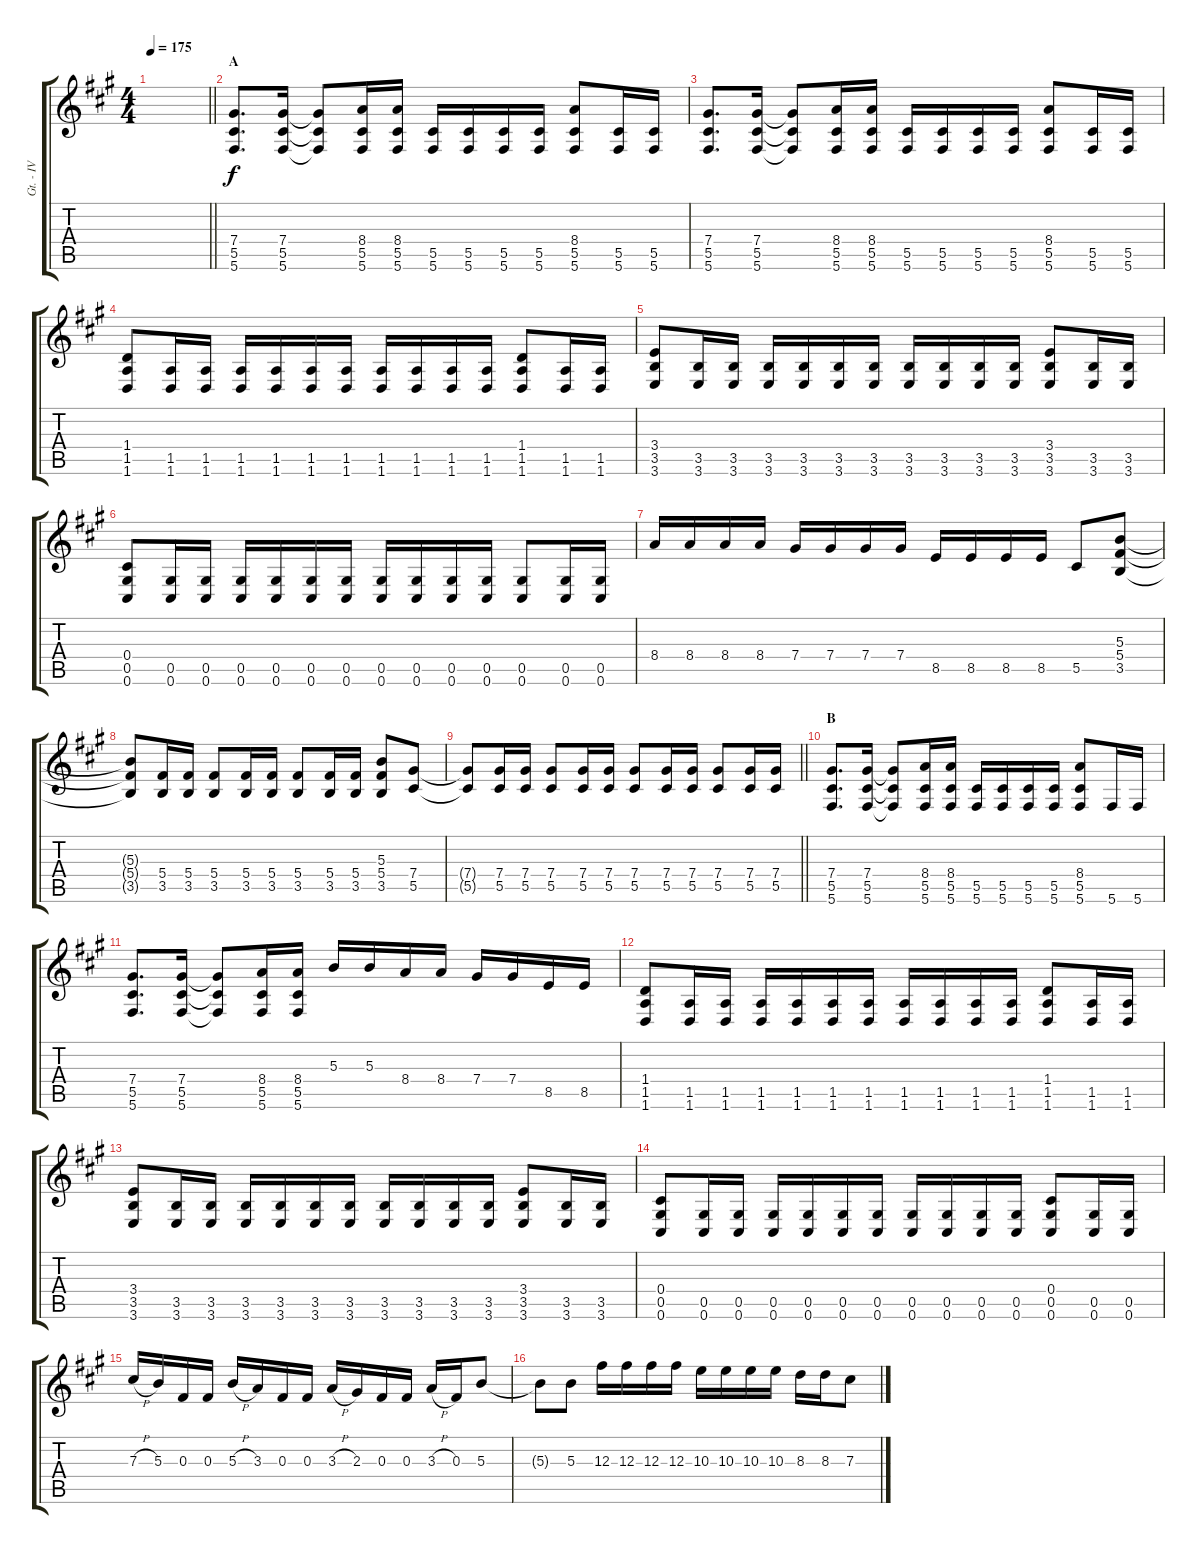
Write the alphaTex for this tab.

\track ("Gt. - IV" "Gt. - IV") {instrument distortionguitar}
\staff {score tabs}
\tuning (Eb4 Bb3 Gb3 Db3 Ab2 Db2) {hide}
\ts (4 4)
\tempo 175
\clef g2
\barLineRight lightlight
\ks f#minor
|
\section ("" "A")
(7.4 5.5 5.6).8{d volume 13} (7.4 5.5 5.6).16 (7.4{t} 5.5{t} 5.6{t}).8 (8.4 5.5 5.6).16 (8.4 5.5 5.6).16 (5.5 5.6).16 (5.5 5.6).16 (5.5 5.6).16 (5.5 5.6).16 (8.4 5.5 5.6).8 (5.5 5.6).16 (5.5 5.6).16 |
(7.4 5.5 5.6).8{d} (7.4 5.5 5.6).16 (7.4{t} 5.5{t} 5.6{t}).8 (8.4 5.5 5.6).16 (8.4 5.5 5.6).16 (5.5 5.6).16 (5.5 5.6).16 (5.5 5.6).16 (5.5 5.6).16 (8.4 5.5 5.6).8 (5.5 5.6).16 (5.5 5.6).16 |
(1.4 1.5 1.6).8 (1.5 1.6).16 (1.5 1.6).16 (1.5 1.6).16 (1.5 1.6).16 (1.5 1.6).16 (1.5 1.6).16 (1.5 1.6).16 (1.5 1.6).16 (1.5 1.6).16 (1.5 1.6).16 (1.4 1.5 1.6).8 (1.5 1.6).16 (1.5 1.6).16 |
(3.4 3.5 3.6).8 (3.5 3.6).16 (3.5 3.6).16 (3.5 3.6).16 (3.5 3.6).16 (3.5 3.6).16 (3.5 3.6).16 (3.5 3.6).16 (3.5 3.6).16 (3.5 3.6).16 (3.5 3.6).16 (3.4 3.5 3.6).8 (3.5 3.6).16 (3.5 3.6).16 |
(0.4 0.5 0.6).8 (0.5 0.6).16 (0.5 0.6).16 (0.5 0.6).16 (0.5 0.6).16 (0.5 0.6).16 (0.5 0.6).16 (0.5 0.6).16 (0.5 0.6).16 (0.5 0.6).16 (0.5 0.6).16 (0.5 0.6).8 (0.5 0.6).16 (0.5 0.6).16 |
8.4.16 8.4.16 8.4.16 8.4.16 7.4.16 7.4.16 7.4.16 7.4.16 8.5.16 8.5.16 8.5.16 8.5.16 5.5.8 (5.3 5.4 3.5).8 |
(5.3{t} 5.4{t} 3.5{t}).8 (5.4 3.5).16 (5.4 3.5).16 (5.4 3.5).8 (5.4 3.5).16 (5.4 3.5).16 (5.4 3.5).8 (5.4 3.5).16 (5.4 3.5).16 (5.3 5.4 3.5).8 (7.4 5.5).8 |
\barLineRight lightlight
(7.4{t} 5.5{t}).8 (7.4 5.5).16 (7.4 5.5).16 (7.4 5.5).8 (7.4 5.5).16 (7.4 5.5).16 (7.4 5.5).8 (7.4 5.5).16 (7.4 5.5).16 (7.4 5.5).8 (7.4 5.5).16 (7.4 5.5).16 |
\section ("" "B")
(7.4 5.5 5.6).8{d} (7.4 5.5 5.6).16 (7.4{t} 5.5{t} 5.6{t}).8 (8.4 5.5 5.6).16 (8.4 5.5 5.6).16 (5.5 5.6).16 (5.5 5.6).16 (5.5 5.6).16 (5.5 5.6).16 (8.4 5.5 5.6).8 5.6.16 5.6.16 |
(7.4 5.5 5.6).8{d} (7.4 5.5 5.6).16 (7.4{t} 5.5{t} 5.6{t}).8 (8.4 5.5 5.6).16 (8.4 5.5 5.6).16 5.3.16 5.3.16 8.4.16 8.4.16 7.4.16 7.4.16 8.5.16 8.5.16 |
(1.4 1.5 1.6).8 (1.5 1.6).16 (1.5 1.6).16 (1.5 1.6).16 (1.5 1.6).16 (1.5 1.6).16 (1.5 1.6).16 (1.5 1.6).16 (1.5 1.6).16 (1.5 1.6).16 (1.5 1.6).16 (1.4 1.5 1.6).8 (1.5 1.6).16 (1.5 1.6).16 |
(3.4 3.5 3.6).8 (3.5 3.6).16 (3.5 3.6).16 (3.5 3.6).16 (3.5 3.6).16 (3.5 3.6).16 (3.5 3.6).16 (3.5 3.6).16 (3.5 3.6).16 (3.5 3.6).16 (3.5 3.6).16 (3.4 3.5 3.6).8 (3.5 3.6).16 (3.5 3.6).16 |
(0.4 0.5 0.6).8 (0.5 0.6).16 (0.5 0.6).16 (0.5 0.6).16 (0.5 0.6).16 (0.5 0.6).16 (0.5 0.6).16 (0.5 0.6).16 (0.5 0.6).16 (0.5 0.6).16 (0.5 0.6).16 (0.4 0.5 0.6).8 (0.5 0.6).16 (0.5 0.6).16 |
7.3{h}.16 5.3.16 0.3.16 0.3.16 5.3{h}.16 3.3.16 0.3.16 0.3.16 3.3{h}.16 2.3.16 0.3.16 0.3.16 3.3{h}.16 0.3.16 5.3.8 |
5.3{t}.8 5.3.8 12.3.16 12.3.16 12.3.16 12.3.16 10.3.16 10.3.16 10.3.16 10.3.16 8.3.16 8.3.16 7.3.8
